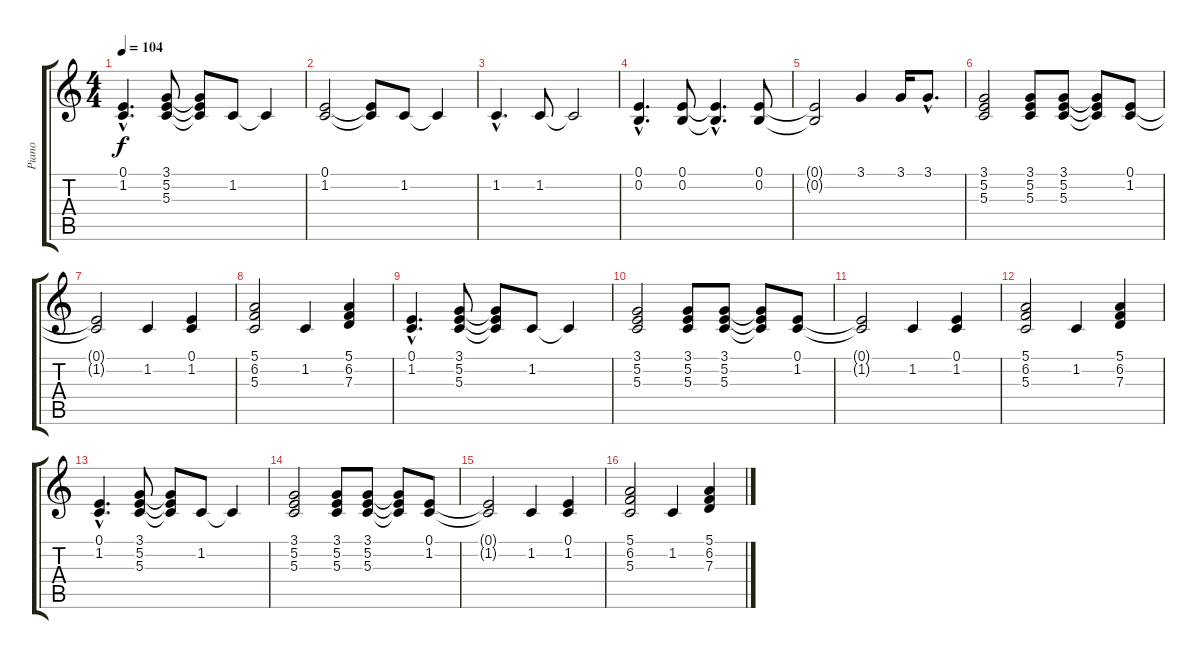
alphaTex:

\track ("Piano" "Piano") {instrument brightacousticpiano}
\staff {score tabs}
\tuning (E4 B3 G3 D3 A2 E2) {hide}
\ts (4 4)
\tempo 104
\clef g2
\ks c
(0.1{hac} 1.2{hac}).4{d dy f} (3.1 5.2 5.3).8 (3.1{t} 5.2{t} 5.3{t}).8 1.2.8 1.2{t}.4 |
(0.1 1.2).2 (0.1{t} 1.2{t}).8 1.2.8 1.2{t}.4 |
1.2{hac}.4{d} 1.2.8 1.2{t}.2 |
(0.1{hac} 0.2{hac}).4{d} (0.1 0.2).8 (0.1{hac t} 0.2{hac t}).4{d} (0.1 0.2).8 |
(0.1{t} 0.2{t}).2 3.1.4 3.1.16 3.1{hac}.8{d} |
(3.1 5.2 5.3).2 (3.1 5.2 5.3).8 (3.1 5.2 5.3).8 (3.1{t} 5.2{t} 5.3{t}).8 (0.1 1.2).8 |
(0.1{t} 1.2{t}).2 1.2.4 (0.1 1.2).4 |
(5.1 6.2 5.3).2 1.2.4 (5.1 6.2 7.3).4 |
(0.1{hac} 1.2{hac}).4{d} (3.1 5.2 5.3).8 (3.1{t} 5.2{t} 5.3{t}).8 1.2.8 1.2{t}.4 |
(3.1 5.2 5.3).2 (3.1 5.2 5.3).8 (3.1 5.2 5.3).8 (3.1{t} 5.2{t} 5.3{t}).8 (0.1 1.2).8 |
(0.1{t} 1.2{t}).2 1.2.4 (0.1 1.2).4 |
(5.1 6.2 5.3).2 1.2.4 (5.1 6.2 7.3).4 |
(0.1{hac} 1.2{hac}).4{d} (3.1 5.2 5.3).8 (3.1{t} 5.2{t} 5.3{t}).8 1.2.8 1.2{t}.4 |
(3.1 5.2 5.3).2 (3.1 5.2 5.3).8 (3.1 5.2 5.3).8 (3.1{t} 5.2{t} 5.3{t}).8 (0.1 1.2).8 |
(0.1{t} 1.2{t}).2 1.2.4 (0.1 1.2).4 |
(5.1 6.2 5.3).2 1.2.4 (5.1 6.2 7.3).4
